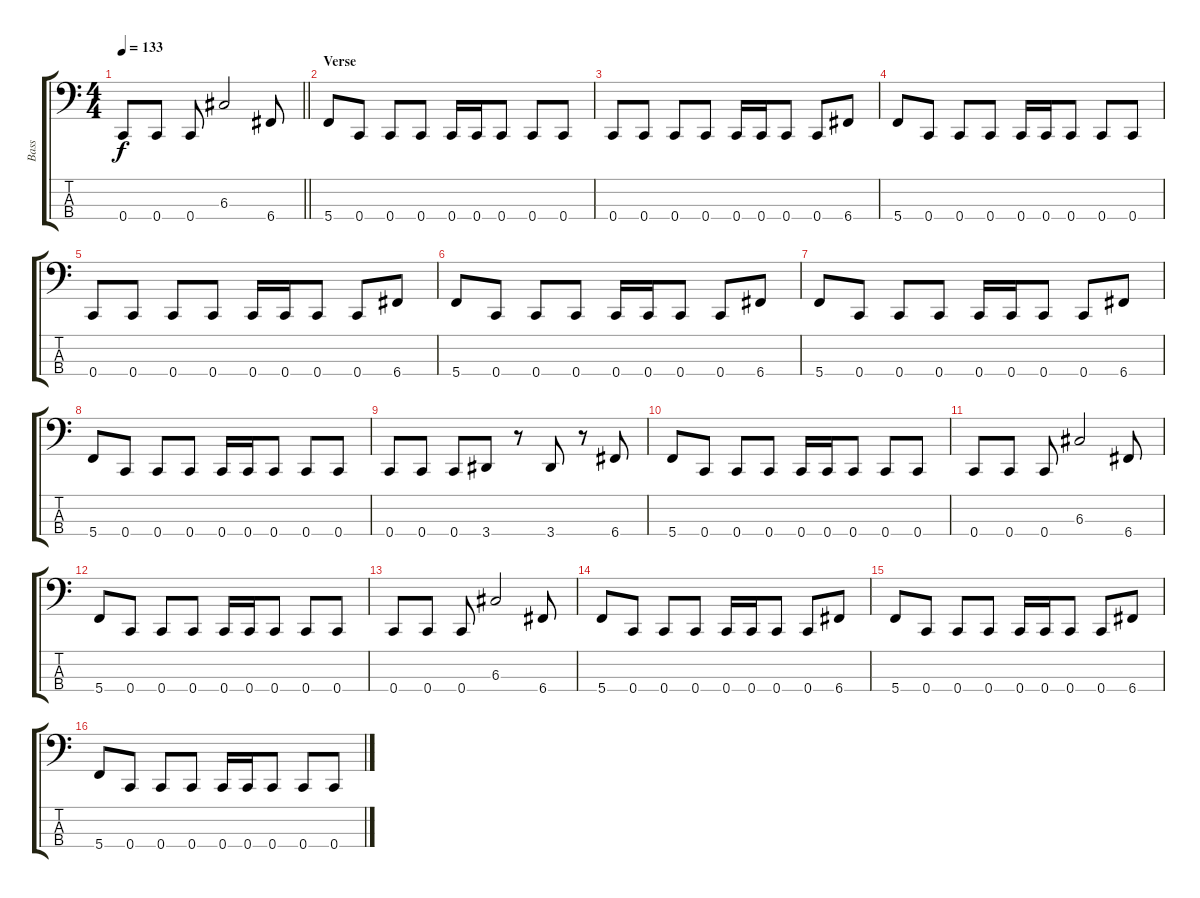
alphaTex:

\track ("Bass" "Bass") {instrument electricbassfinger}
\staff {score tabs}
\tuning (F2 C2 G1 C1) {hide}
\ts (4 4)
\tempo 133
\clef f4
\barLineRight lightlight
\ks c
0.4.8{dy f} 0.4.8 0.4.8 6.3.2 6.4.8 |
\section ("" "Verse")
5.4.8 0.4.8 0.4.8 0.4.8 0.4.16 0.4.16 0.4.8 0.4.8 0.4.8 |
0.4.8 0.4.8 0.4.8 0.4.8 0.4.16 0.4.16 0.4.8 0.4.8 6.4.8 |
5.4.8 0.4.8 0.4.8 0.4.8 0.4.16 0.4.16 0.4.8 0.4.8 0.4.8 |
0.4.8 0.4.8 0.4.8 0.4.8 0.4.16 0.4.16 0.4.8 0.4.8 6.4.8 |
5.4.8 0.4.8 0.4.8 0.4.8 0.4.16 0.4.16 0.4.8 0.4.8 6.4.8 |
5.4.8 0.4.8 0.4.8 0.4.8 0.4.16 0.4.16 0.4.8 0.4.8 6.4.8 |
5.4.8 0.4.8 0.4.8 0.4.8 0.4.16 0.4.16 0.4.8 0.4.8 0.4.8 |
0.4.8 0.4.8 0.4.8 3.4.8 r.8 3.4.8 r.8 6.4.8 |
5.4.8 0.4.8 0.4.8 0.4.8 0.4.16 0.4.16 0.4.8 0.4.8 0.4.8 |
0.4.8 0.4.8 0.4.8 6.3.2 6.4.8 |
5.4.8 0.4.8 0.4.8 0.4.8 0.4.16 0.4.16 0.4.8 0.4.8 0.4.8 |
0.4.8 0.4.8 0.4.8 6.3.2 6.4.8 |
5.4.8 0.4.8 0.4.8 0.4.8 0.4.16 0.4.16 0.4.8 0.4.8 6.4.8 |
5.4.8 0.4.8 0.4.8 0.4.8 0.4.16 0.4.16 0.4.8 0.4.8 6.4.8 |
5.4.8 0.4.8 0.4.8 0.4.8 0.4.16 0.4.16 0.4.8 0.4.8 0.4.8
